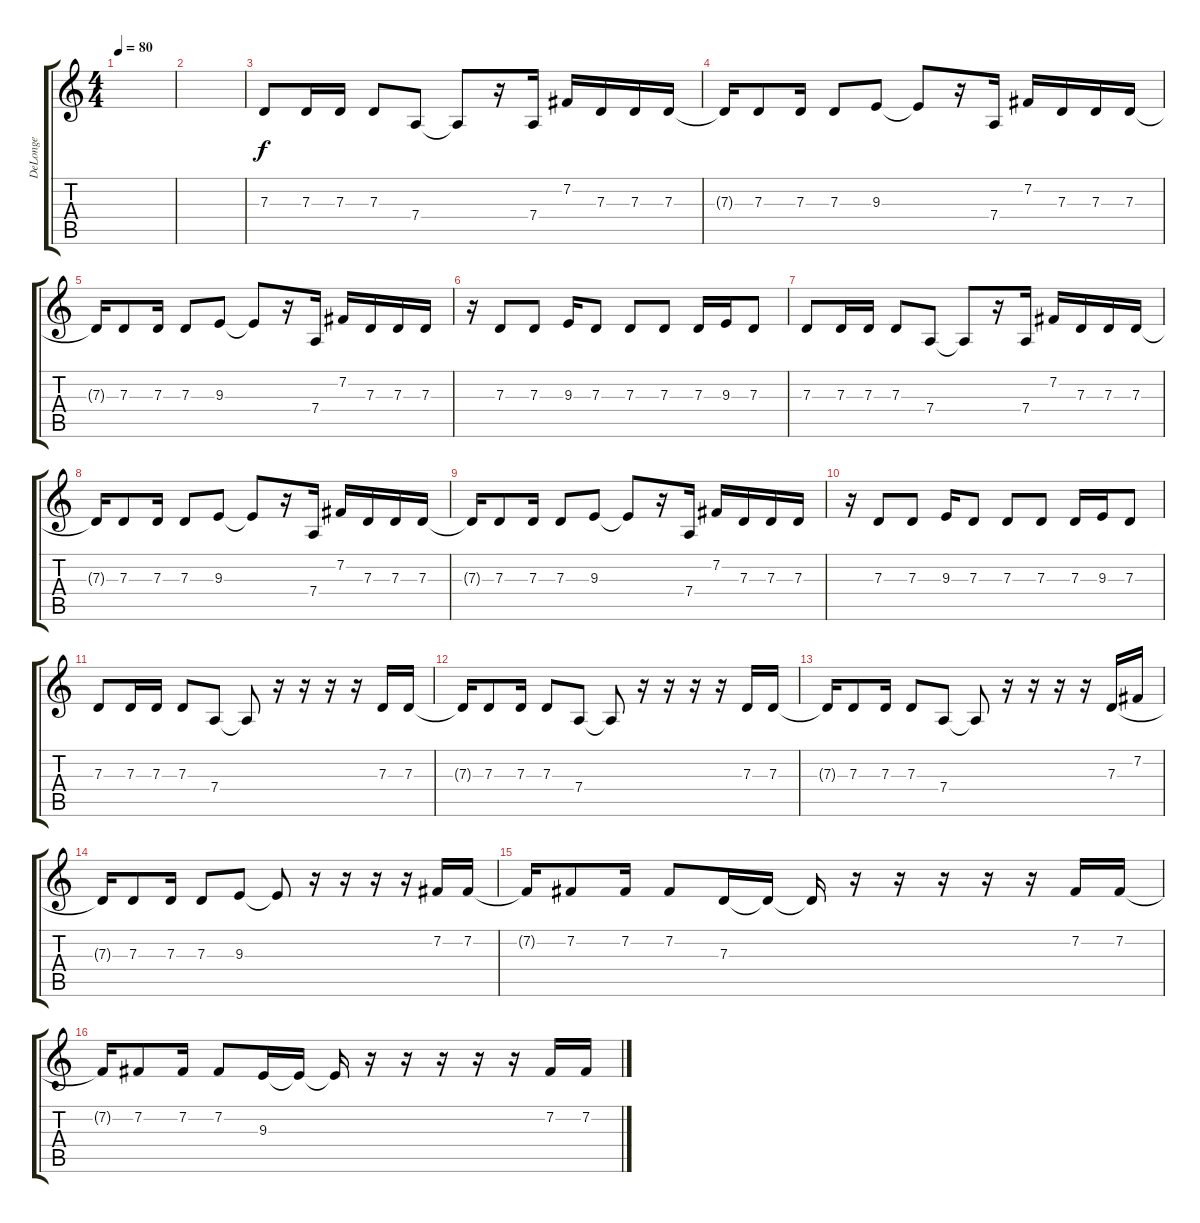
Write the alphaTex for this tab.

\track ("DeLonge" "DeLonge") {instrument electricgrandpiano}
\staff {score tabs}
\tuning (E4 B3 G3 D3 A2 E2) {hide}
\ts (4 4)
\tempo 80
\clef g2
\ks c
|
|
7.3.8 7.3.16 7.3.16 7.3.8 7.4.8 7.4{t}.8 r.16 7.4.16 7.2.16 7.3.16 7.3.16 7.3.16 |
7.3{t}.16 7.3.8 7.3.16 7.3.8 9.3.8 9.3{t}.8 r.16 7.4.16 7.2.16 7.3.16 7.3.16 7.3.16 |
7.3{t}.16 7.3.8 7.3.16 7.3.8 9.3.8 9.3{t}.8 r.16 7.4.16 7.2.16 7.3.16 7.3.16 7.3.16 |
r.16 7.3.8 7.3.8 9.3.16 7.3.8 7.3.8 7.3.8 7.3.16 9.3.16 7.3.8 |
7.3.8 7.3.16 7.3.16 7.3.8 7.4.8 7.4{t}.8 r.16 7.4.16 7.2.16 7.3.16 7.3.16 7.3.16 |
7.3{t}.16 7.3.8 7.3.16 7.3.8 9.3.8 9.3{t}.8 r.16 7.4.16 7.2.16 7.3.16 7.3.16 7.3.16 |
7.3{t}.16 7.3.8 7.3.16 7.3.8 9.3.8 9.3{t}.8 r.16 7.4.16 7.2.16 7.3.16 7.3.16 7.3.16 |
r.16 7.3.8 7.3.8 9.3.16 7.3.8 7.3.8 7.3.8 7.3.16 9.3.16 7.3.8 |
7.3.8 7.3.16 7.3.16 7.3.8 7.4.8 7.4{t}.8 r.16 r.16 r.16 r.16 7.3.16 7.3.16 |
7.3{t}.16 7.3.8 7.3.16 7.3.8 7.4.8 7.4{t}.8 r.16 r.16 r.16 r.16 7.3.16 7.3.16 |
7.3{t}.16 7.3.8 7.3.16 7.3.8 7.4.8 7.4{t}.8 r.16 r.16 r.16 r.16 7.3.16 7.2.16 |
7.3{t}.16 7.3.8 7.3.16 7.3.8 9.3.8 9.3{t}.8 r.16 r.16 r.16 r.16 7.2.16 7.2.16 |
7.2{t}.16 7.2.8 7.2.16 7.2.8 7.3.16 7.3{t}.16 7.3{t}.16 r.16 r.16 r.16 r.16 r.16 7.2.16 7.2.16 |
7.2{t}.16 7.2.8 7.2.16 7.2.8 9.3.16 9.3{t}.16 9.3{t}.16 r.16 r.16 r.16 r.16 r.16 7.2.16 7.2.16
